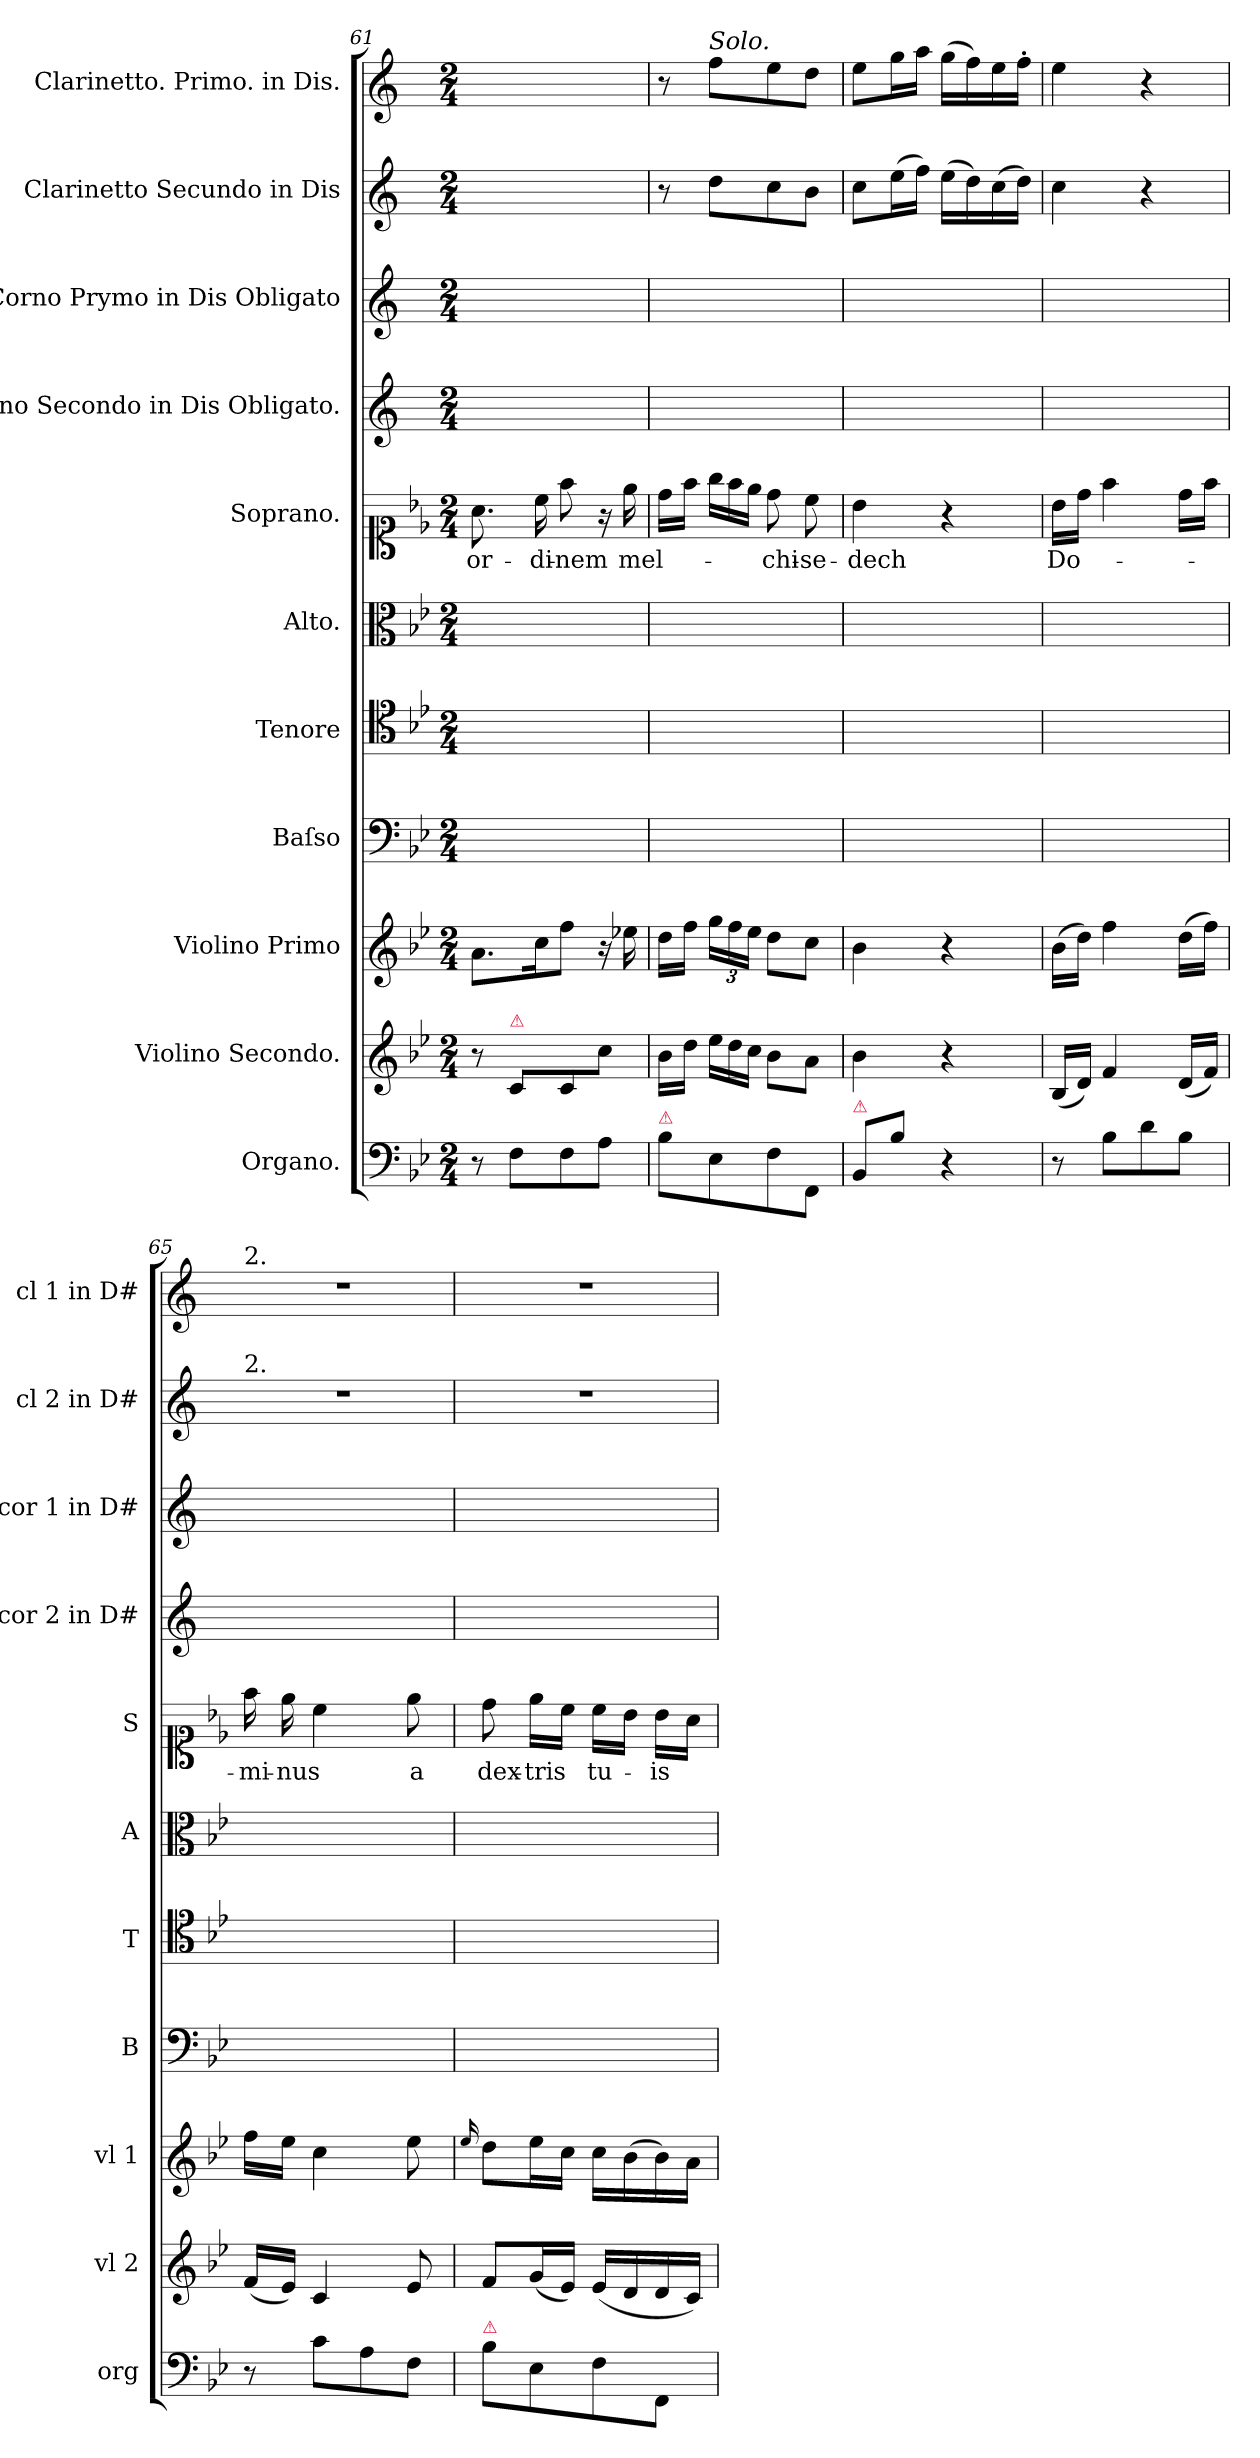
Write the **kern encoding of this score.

**kern	**kern	**kern	**kern	**kern	**kern	**kern	**text	**kern	**kern	**kern	**kern
*part11	*part10	*part9	*part8	*part7	*part6	*part5	*part5	*part4	*part3	*part2	*part1
*staff11	*staff10	*staff9	*staff8	*staff7	*staff6	*staff5	*staff5	*staff4	*staff3	*staff2	*staff1
*I"Organo.	*I"Violino Secondo.	*I"Violino Primo	*I"Baſso	*I"Tenore	*I"Alto.	*I"Soprano.	*	*I"Corno Secondo in Dis Obligato.	*I"Corno Prymo in Dis Obligato	*I"Clarinetto Secundo in Dis	*I"Clarinetto. Primo. in Dis.
*I'org	*I'vl 2	*I'vl 1	*I'B	*I'T	*I'A	*I'S	*	*I'cor 2 in D#	*I'cor 1 in D#	*I'cl 2 in D#	*I'cl 1 in D#
*clefF4	*clefG2	*clefG2	*clefF4	*clefC4	*clefC3	*clefC1	*	*clefG2	*clefG2	*clefG2	*clefG2
*	*	*	*	*	*	*	*	*ITrd5c9	*ITrd5c9	*ITrd1c2	*ITrd1c2
*k[b-e-]	*k[b-e-]	*k[b-e-]	*k[b-e-]	*k[b-e-]	*k[b-e-]	*k[b-e-]	*	*k[b-e-a-]	*k[b-e-a-]	*k[b-e-]	*k[b-e-]
*M2/4	*M2/4	*M2/4	*M2/4	*M2/4	*M2/4	*M2/4	*	*M2/4	*M2/4	*M2/4	*M2/4
=61	=61	=61	=61	=61	=61	=61	=61	=61	=61	=61	=61
8r	8r	8.a\L	2ryy	2ryy	2ryy	8.a\	or-	2ryy	2ryy	2ryy	2ryy
!	!LO:TX:a:color=crimson:t=⚠	!	!	!	!	!	!	!	!	!	!
8F\L	8c/L	.	.	.	.	.	.	.	.	.	.
.	.	16cc\K	.	.	.	16cc\	-di-	.	.	.	.
8F\	8c/	8ff\J	.	.	.	8ff\	-nem	.	.	.	.
8A\J	8cc\J	16r	.	.	.	16r	.	.	.	.	.
.	.	16ee-X\	.	.	.	16ee-\	mel-	.	.	.	.
=62	=62	=62	=62	=62	=62	=62	=62	=62	=62	=62	=62
!LO:TX:a:color=crimson:t=⚠	!	!	!	!	!	!	!	!	!	!	!
8B-\L	16b-\LL	16dd\LL	2ryy	2ryy	2ryy	16dd\LL	.	2ryy	2ryy	8r	8r
.	16dd\JJ	16ff\JJ	.	.	.	16ff\JJ	.	.	.	.	.
*	*Xtuplet	*	*	*	*	*Xtuplet	*	*	*	*	*
!	!	!	!	!	!	!	!	!	!	!	!LO:TX:a:i:t=Solo.
8E-\	24ee-\LL	24gg\LL	.	.	.	24gg\LL	.	.	.	8cc\L	8ee-\L
.	24dd\	24ff\	.	.	.	24ff\	.	.	.	.	.
.	24cc\JJ	24ee-\JJ	.	.	.	24ee-\JJ	.	.	.	.	.
8F\	8b-\L	8dd\L	.	.	.	8dd\	-chi-	.	.	8b-\	8dd\
8FF/J	8a\J	8cc\J	.	.	.	8cc\	-se-	.	.	8a\J	8cc\J
=63	=63	=63	=63	=63	=63	=63	=63	=63	=63	=63	=63
!LO:TX:a:color=crimson:t=⚠	!	!	!	!	!	!	!	!	!	!	!
8BB-/L	4b-\	4b-\	2ryy	2ryy	2ryy	4b-\	-dech	2ryy	2ryy	8b-\L	8dd\L
8B-\J	.	.	.	.	.	.	.	.	.	(16dd\L	16ff\L
.	.	.	.	.	.	.	.	.	.	16ee-\JJ)	16gg\JJ
4r	4r	4r	.	.	.	4r	.	.	.	(16dd\LL	(16ff\LL
.	.	.	.	.	.	.	.	.	.	16cc\)	16ee-\)
.	.	.	.	.	.	.	.	.	.	(16b-\	16dd\
.	.	.	.	.	.	.	.	.	.	16cc\JJ)	16ee-'\JJ
=64	=64	=64	=64	=64	=64	=64	=64	=64	=64	=64	=64
8r	(16B-/LL	(16b-\LL	2ryy	2ryy	2ryy	16b-\LL	Do-	2ryy	2ryy	4b-\	4dd\
.	16d/JJ)	16dd\JJ)	.	.	.	16dd\JJ	.	.	.	.	.
8B-\L	4f/	4ff\	.	.	.	4ff\	.	.	.	.	.
8d\	.	.	.	.	.	.	.	.	.	4r	4r
8B-\J	(16d/LL	(16dd\LL	.	.	.	16dd\LL	.	.	.	.	.
.	16f/JJ)	16ff\JJ)	.	.	.	16ff\JJ	.	.	.	.	.
=65	=65	=65	=65	=65	=65	=65	=65	=65	=65	=65	=65
!	!	!	!	!	!	!	!	!	!	!	!LO:TX:a:t=2.
!	!	!	!	!	!	!	!	!	!	!LO:TX:a:t=2.	!
8r	(16f/LL	16ff\LL	2ryy	2ryy	2ryy	16ff\	-mi-	2ryy	2ryy	2r	2r
.	16e-/JJ)	16ee-\JJ	.	.	.	16ee-\	-nus	.	.	.	.
8c\L	4c/	4cc\	.	.	.	4cc\	.	.	.	.	.
8A\	.	.	.	.	.	.	.	.	.	.	.
8F\J	8e-/	8ee-\	.	.	.	8ee-\	a	.	.	.	.
=66	=66	=66	=66	=66	=66	=66	=66	=66	=66	=66	=66
.	.	16qqee-/	.	.	.	.	.	.	.	.	.
!LO:TX:a:color=crimson:t=⚠	!	!	!	!	!	!	!	!	!	!	!
8B-\L	8f/L	8dd\L	2ryy	2ryy	2ryy	8dd\	dex-	2ryy	2ryy	2r	2r
8E-\	(16g/L	16ee-\L	.	.	.	16ee-\LL	-tris	.	.	.	.
.	16e-/JJ)	16cc\JJ	.	.	.	16cc\JJ	.	.	.	.	.
8F\	(16e-/LL	16cc\LL	.	.	.	16cc\LL	tu-	.	.	.	.
.	16d/	(16b-\	.	.	.	16b-\JJ	.	.	.	.	.
8FF/J	16d/	16b-\)	.	.	.	16b-\LL	-is	.	.	.	.
.	16c/JJ)	16a\JJ	.	.	.	16a\JJ	.	.	.	.	.
=	=	=	=	=	=	=	=	=	=	=	=
*-	*-	*-	*-	*-	*-	*-	*-	*-	*-	*-	*-
